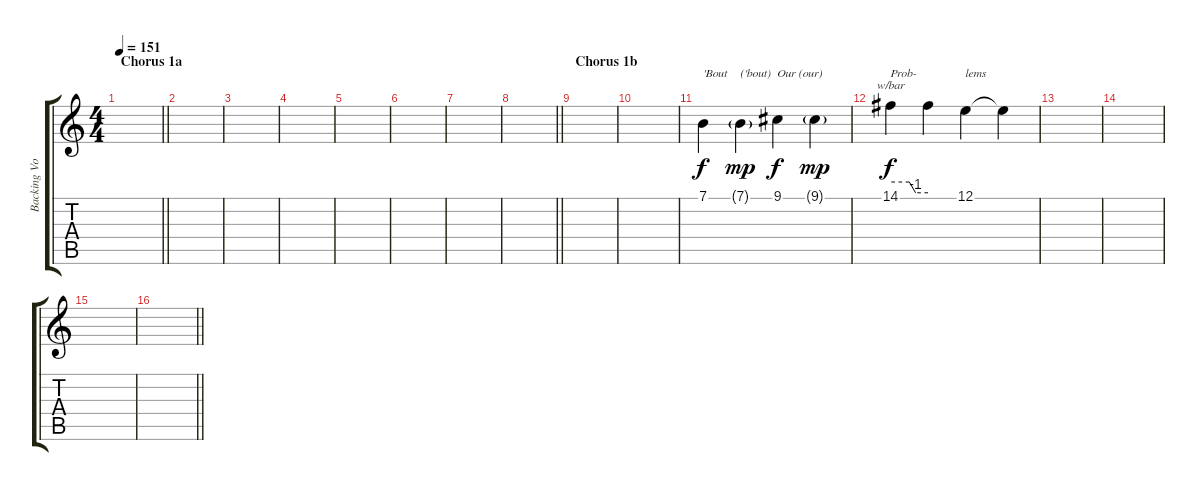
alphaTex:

\track ("Backing Vocals (Kele Okereke)" "Backing Vo") {instrument synthvoice}
\staff {score tabs}
\tuning (E4 B3 G3 D3 A2 E2) {hide}
\ts (4 4)
\section ("" "Chorus 1a")
\tempo 151
\clef g2
\barLineRight lightlight
\ks c
|
|
|
|
|
|
|
\barLineRight lightlight
|
\section ("" "Chorus 1b")
|
|
7.1.4{txt "'Bout"} 7.1{g}.4{txt "('bout)" dy mp} 9.1.4{txt "Our (our)" dy f} 9.1{g}.4{dy mp} |
14.1.4{tbe (custom default 0 0 30 0 40 -4 60 -4) txt "Prob-" dy f} 14.1{t}.4 12.1.4{txt "lems"} 12.1{t}.4 |
|
|
|
\barLineRight lightlight
